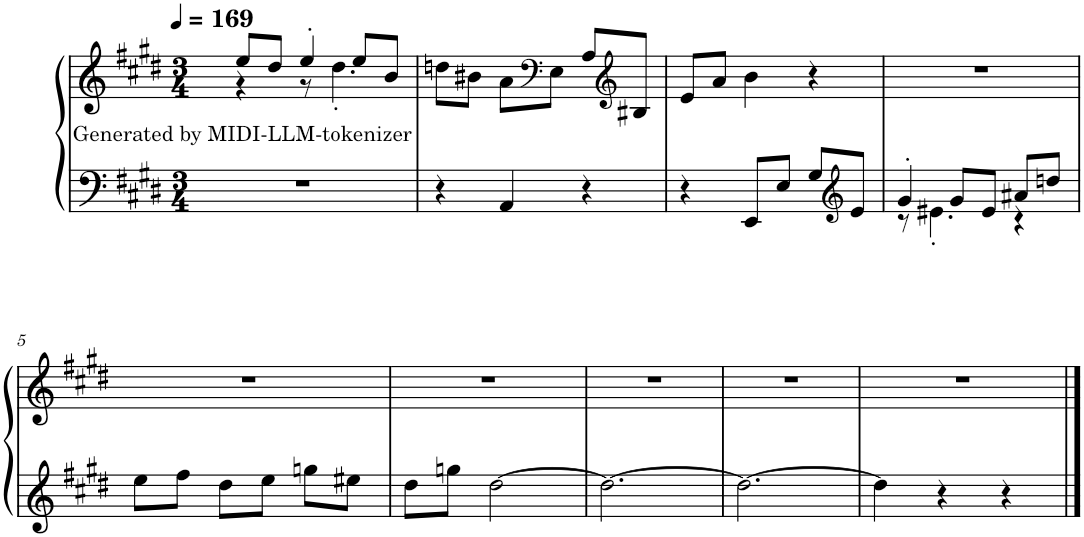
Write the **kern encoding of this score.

**kern	**kern	**text
*part1	*part1	*part1
*staff2	*staff1	*staff1
*I"Piano	*	*
*I'Pno.	*	*
*clefF4	*clefG2	*
*k[f#c#g#d#]	*k[f#c#g#d#]	*
*M3/4	*M3/4	*
*MM169	*MM169	*
=1	=1	=1
!	!	!LO:LY:b
*	*^	*
2.r	8ee/L	4r	Generated by MIDI-LLM-tokenizer
.	8dd#/J	.	.
.	4ee'/	8r	.
.	.	4.dd#'\	.
.	8ee/L	.	.
.	8b/J	.	.
*	*v	*v	*
=2	=2	=2
4r	8ddn\L	.
.	8b#X\J	.
4AA/	8a\L	.
*	*clefF4	*
.	8E\J	.
4r	8A/L	.
*	*clefG2	*
.	8B#X/J	.
=3	=3	=3
4r	8e/L	.
.	8a/J	.
8EE/L	4b\	.
8E/J	.	.
8G#/L	4r	.
*clefG2	*	*
8e/J	.	.
=4	=4	=4
*^	*	*
4g#'/	8r	2.r	.
.	4.e#X'\	.	.
8g#/L	.	.	.
8e#/J	.	.	.
8a#X/L	4r	.	.
8ddn/J	.	.	.
*v	*v	*	*
!!LO:LB:g=z
=5	=5	=5
8ee\L	2.r	.
8ff#\J	.	.
8dd#\L	.	.
8ee\J	.	.
8ggn\L	.	.
8ee#X\J	.	.
=6	=6	=6
8dd#\L	2.r	.
8ggn\J	.	.
[2dd#\	.	.
=7	=7	=7
2.dd#\_	2.r	.
=8	=8	=8
2.dd#\_	2.r	.
=9	=9	=9
4dd#\]	2.r	.
4r	.	.
4r	.	.
==	==	==
*-	*-	*-
